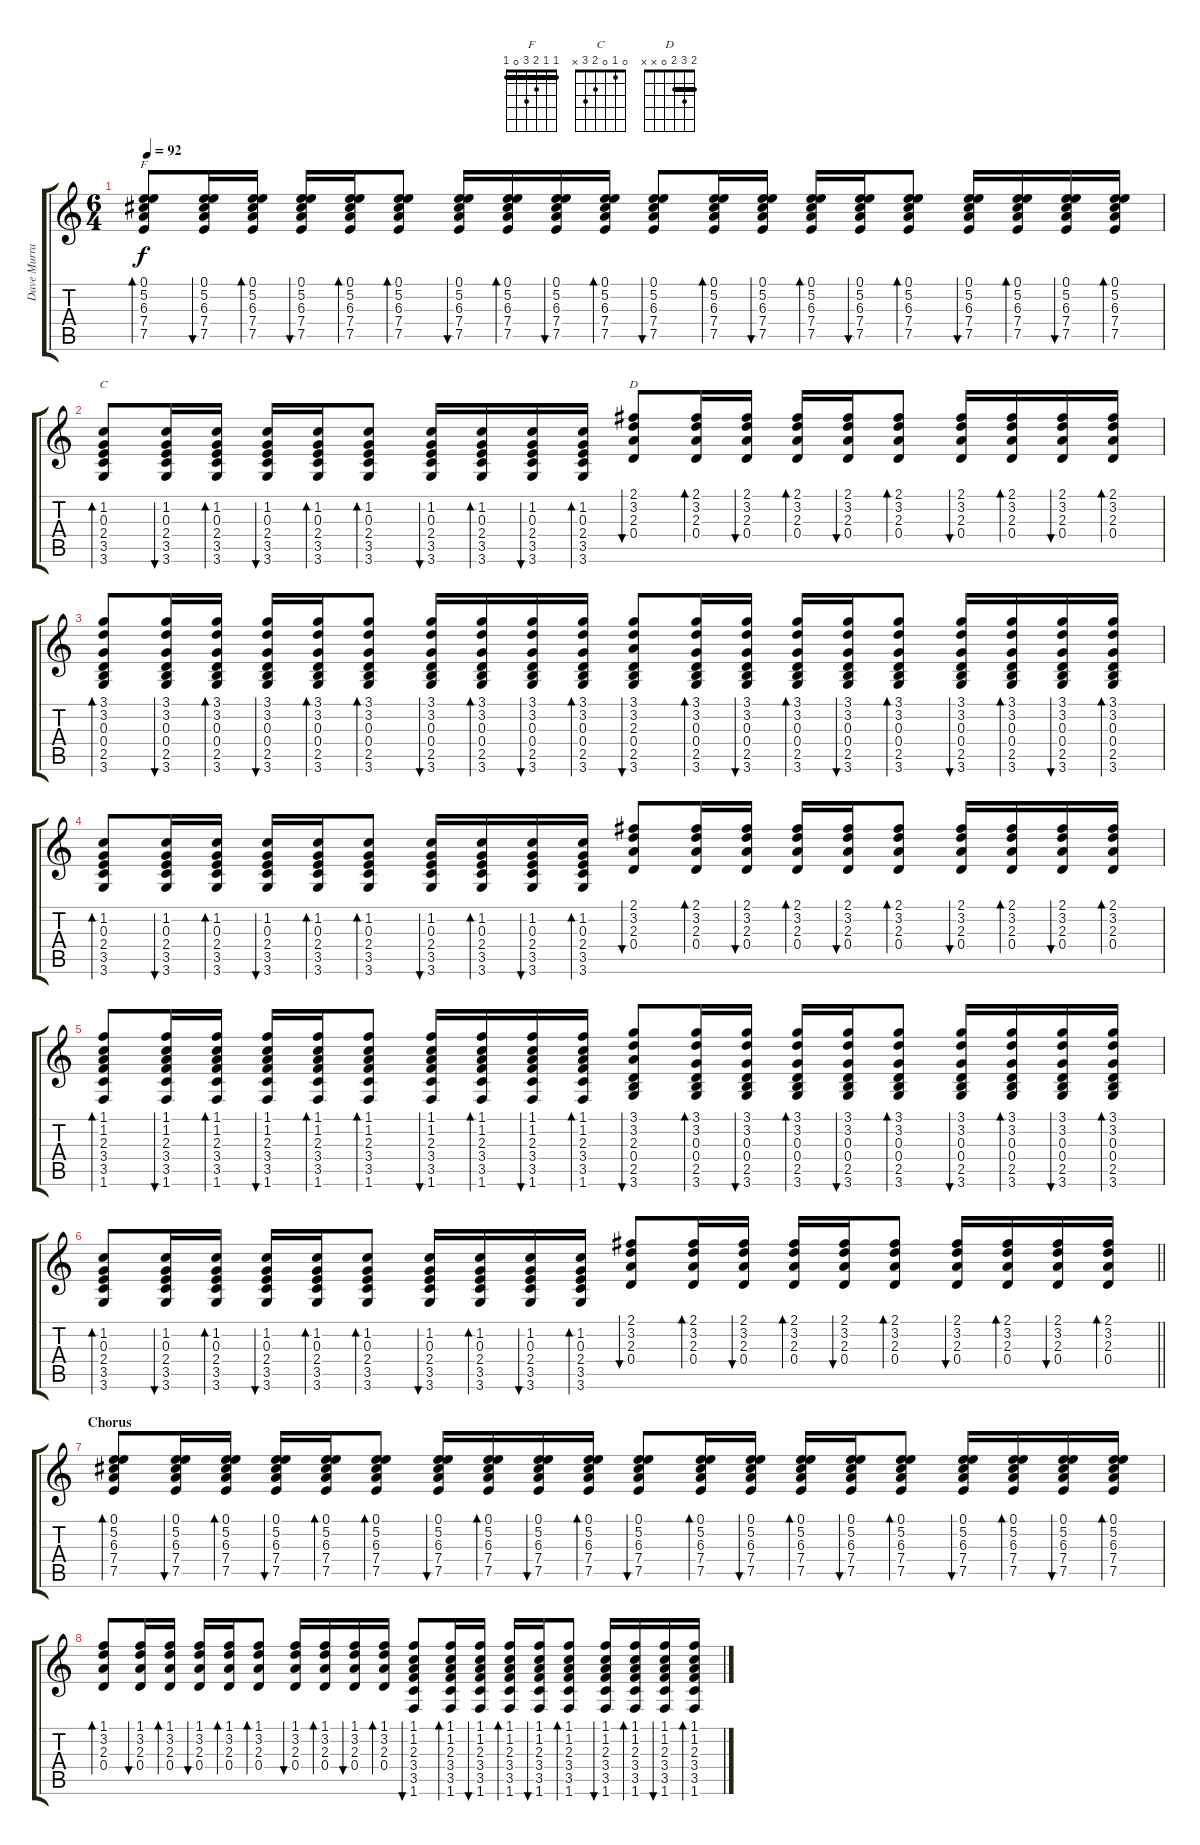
\track ("Dave Murray" "Dave Murra") {instrument acousticguitarsteel}
\staff {score tabs}
\tuning (E4 B3 G3 D3 A2 E2) {hide}
\chord ("F" 1 1 2 3 0 1) {barre 1}
\chord ("C" 0 1 0 2 3 x)
\chord ("D" 2 3 2 0 x x) {barre 2}
\ts (6 4)
\tempo 92
\clef g2
\ks c
(0.1 5.2 6.3 7.4 7.5).8{bd 60 ch "F" dy f} (0.1 5.2 6.3 7.4 7.5).16{bu 60} (0.1 5.2 6.3 7.4 7.5).16{bd 60} (0.1 5.2 6.3 7.4 7.5).16{bu 60} (0.1 5.2 6.3 7.4 7.5).16{bd 60} (0.1 5.2 6.3 7.4 7.5).8{bd 60} (0.1 5.2 6.3 7.4 7.5).16{bu 60} (0.1 5.2 6.3 7.4 7.5).16{bd 60} (0.1 5.2 6.3 7.4 7.5).16{bu 60} (0.1 5.2 6.3 7.4 7.5).16{bd 60} (0.1 5.2 6.3 7.4 7.5).8{bu 60} (0.1 5.2 6.3 7.4 7.5).16{bd 60} (0.1 5.2 6.3 7.4 7.5).16{bu 60} (0.1 5.2 6.3 7.4 7.5).16{bd 60} (0.1 5.2 6.3 7.4 7.5).16{bu 60} (0.1 5.2 6.3 7.4 7.5).8{bd 60} (0.1 5.2 6.3 7.4 7.5).16{bu 60} (0.1 5.2 6.3 7.4 7.5).16{bd 60} (0.1 5.2 6.3 7.4 7.5).16{bu 60} (0.1 5.2 6.3 7.4 7.5).16{bd 60} |
(1.2 0.3 2.4 3.5 3.6).8{bd 60 ch "C"} (1.2 0.3 2.4 3.5 3.6).16{bu 60} (1.2 0.3 2.4 3.5 3.6).16{bd 60} (1.2 0.3 2.4 3.5 3.6).16{bu 60} (1.2 0.3 2.4 3.5 3.6).16{bd 60} (1.2 0.3 2.4 3.5 3.6).8{bd 60} (1.2 0.3 2.4 3.5 3.6).16{bu 60} (1.2 0.3 2.4 3.5 3.6).16{bd 60} (1.2 0.3 2.4 3.5 3.6).16{bu 60} (1.2 0.3 2.4 3.5 3.6).16{bd 60} (2.1 3.2 2.3 0.4).8{bu 60 ch "D"} (2.1 3.2 2.3 0.4).16{bd 60} (2.1 3.2 2.3 0.4).16{bu 60} (2.1 3.2 2.3 0.4).16{bd 60} (2.1 3.2 2.3 0.4).16{bu 60} (2.1 3.2 2.3 0.4).8{bd 60} (2.1 3.2 2.3 0.4).16{bu 60} (2.1 3.2 2.3 0.4).16{bd 60} (2.1 3.2 2.3 0.4).16{bu 60} (2.1 3.2 2.3 0.4).16{bd 60} |
(3.1 3.2 0.3 0.4 2.5 3.6).8{bd 60} (3.1 3.2 0.3 0.4 2.5 3.6).16{bu 60} (3.1 3.2 0.3 0.4 2.5 3.6).16{bd 60} (3.1 3.2 0.3 0.4 2.5 3.6).16{bu 60} (3.1 3.2 0.3 0.4 2.5 3.6).16{bd 60} (3.1 3.2 0.3 0.4 2.5 3.6).8{bd 60} (3.1 3.2 0.3 0.4 2.5 3.6).16{bu 60} (3.1 3.2 0.3 0.4 2.5 3.6).16{bd 60} (3.1 3.2 0.3 0.4 2.5 3.6).16{bu 60} (3.1 3.2 0.3 0.4 2.5 3.6).16{bd 60} (3.1 3.2 2.3 0.4 2.5 3.6).8{bu 60} (3.1 3.2 0.3 0.4 2.5 3.6).16{bd 60} (3.1 3.2 0.3 0.4 2.5 3.6).16{bu 60} (3.1 3.2 0.3 0.4 2.5 3.6).16{bd 60} (3.1 3.2 0.3 0.4 2.5 3.6).16{bu 60} (3.1 3.2 0.3 0.4 2.5 3.6).8{bd 60} (3.1 3.2 0.3 0.4 2.5 3.6).16{bu 60} (3.1 3.2 0.3 0.4 2.5 3.6).16{bd 60} (3.1 3.2 0.3 0.4 2.5 3.6).16{bu 60} (3.1 3.2 0.3 0.4 2.5 3.6).16{bd 60} |
(1.2 0.3 2.4 3.5 3.6).8{bd 60} (1.2 0.3 2.4 3.5 3.6).16{bu 60} (1.2 0.3 2.4 3.5 3.6).16{bd 60} (1.2 0.3 2.4 3.5 3.6).16{bu 60} (1.2 0.3 2.4 3.5 3.6).16{bd 60} (1.2 0.3 2.4 3.5 3.6).8{bd 60} (1.2 0.3 2.4 3.5 3.6).16{bu 60} (1.2 0.3 2.4 3.5 3.6).16{bd 60} (1.2 0.3 2.4 3.5 3.6).16{bu 60} (1.2 0.3 2.4 3.5 3.6).16{bd 60} (2.1 3.2 2.3 0.4).8{bu 60} (2.1 3.2 2.3 0.4).16{bd 60} (2.1 3.2 2.3 0.4).16{bu 60} (2.1 3.2 2.3 0.4).16{bd 60} (2.1 3.2 2.3 0.4).16{bu 60} (2.1 3.2 2.3 0.4).8{bd 60} (2.1 3.2 2.3 0.4).16{bu 60} (2.1 3.2 2.3 0.4).16{bd 60} (2.1 3.2 2.3 0.4).16{bu 60} (2.1 3.2 2.3 0.4).16{bd 60} |
(1.1 1.2 2.3 3.4 3.5 1.6).8{bd 60} (1.1 1.2 2.3 3.4 3.5 1.6).16{bu 60} (1.1 1.2 2.3 3.4 3.5 1.6).16{bd 60} (1.1 1.2 2.3 3.4 3.5 1.6).16{bu 60} (1.1 1.2 2.3 3.4 3.5 1.6).16{bd 60} (1.1 1.2 2.3 3.4 3.5 1.6).8{bd 60} (1.1 1.2 2.3 3.4 3.5 1.6).16{bu 60} (1.1 1.2 2.3 3.4 3.5 1.6).16{bd 60} (1.1 1.2 2.3 3.4 3.5 1.6).16{bu 60} (1.1 1.2 2.3 3.4 3.5 1.6).16{bd 60} (3.1 3.2 2.3 0.4 2.5 3.6).8{bu 60} (3.1 3.2 0.3 0.4 2.5 3.6).16{bd 60} (3.1 3.2 0.3 0.4 2.5 3.6).16{bu 60} (3.1 3.2 0.3 0.4 2.5 3.6).16{bd 60} (3.1 3.2 0.3 0.4 2.5 3.6).16{bu 60} (3.1 3.2 0.3 0.4 2.5 3.6).8{bd 60} (3.1 3.2 0.3 0.4 2.5 3.6).16{bu 60} (3.1 3.2 0.3 0.4 2.5 3.6).16{bd 60} (3.1 3.2 0.3 0.4 2.5 3.6).16{bu 60} (3.1 3.2 0.3 0.4 2.5 3.6).16{bd 60} |
\barLineRight lightlight
(1.2 0.3 2.4 3.5 3.6).8{bd 60} (1.2 0.3 2.4 3.5 3.6).16{bu 60} (1.2 0.3 2.4 3.5 3.6).16{bd 60} (1.2 0.3 2.4 3.5 3.6).16{bu 60} (1.2 0.3 2.4 3.5 3.6).16{bd 60} (1.2 0.3 2.4 3.5 3.6).8{bd 60} (1.2 0.3 2.4 3.5 3.6).16{bu 60} (1.2 0.3 2.4 3.5 3.6).16{bd 60} (1.2 0.3 2.4 3.5 3.6).16{bu 60} (1.2 0.3 2.4 3.5 3.6).16{bd 60} (2.1 3.2 2.3 0.4).8{bu 60} (2.1 3.2 2.3 0.4).16{bd 60} (2.1 3.2 2.3 0.4).16{bu 60} (2.1 3.2 2.3 0.4).16{bd 60} (2.1 3.2 2.3 0.4).16{bu 60} (2.1 3.2 2.3 0.4).8{bd 60} (2.1 3.2 2.3 0.4).16{bu 60} (2.1 3.2 2.3 0.4).16{bd 60} (2.1 3.2 2.3 0.4).16{bu 60} (2.1 3.2 2.3 0.4).16{bd 60} |
\section ("" "Chorus")
(0.1 5.2 6.3 7.4 7.5).8{bd 60} (0.1 5.2 6.3 7.4 7.5).16{bu 60} (0.1 5.2 6.3 7.4 7.5).16{bd 60} (0.1 5.2 6.3 7.4 7.5).16{bu 60} (0.1 5.2 6.3 7.4 7.5).16{bd 60} (0.1 5.2 6.3 7.4 7.5).8{bd 60} (0.1 5.2 6.3 7.4 7.5).16{bu 60} (0.1 5.2 6.3 7.4 7.5).16{bd 60} (0.1 5.2 6.3 7.4 7.5).16{bu 60} (0.1 5.2 6.3 7.4 7.5).16{bd 60} (0.1 5.2 6.3 7.4 7.5).8{bu 60} (0.1 5.2 6.3 7.4 7.5).16{bd 60} (0.1 5.2 6.3 7.4 7.5).16{bu 60} (0.1 5.2 6.3 7.4 7.5).16{bd 60} (0.1 5.2 6.3 7.4 7.5).16{bu 60} (0.1 5.2 6.3 7.4 7.5).8{bd 60} (0.1 5.2 6.3 7.4 7.5).16{bu 60} (0.1 5.2 6.3 7.4 7.5).16{bd 60} (0.1 5.2 6.3 7.4 7.5).16{bu 60} (0.1 5.2 6.3 7.4 7.5).16{bd 60} |
(1.1 3.2 2.3 0.4).8{bd 60} (1.1 3.2 2.3 0.4).16{bu 60} (1.1 3.2 2.3 0.4).16{bd 60} (1.1 3.2 2.3 0.4).16{bu 60} (1.1 3.2 2.3 0.4).16{bd 60} (1.1 3.2 2.3 0.4).8{bd 60} (1.1 3.2 2.3 0.4).16{bu 60} (1.1 3.2 2.3 0.4).16{bd 60} (1.1 3.2 2.3 0.4).16{bu 60} (1.1 3.2 2.3 0.4).16{bd 60} (1.1 1.2 2.3 3.4 3.5 1.6).8{bu 60} (1.1 1.2 2.3 3.4 3.5 1.6).16{bd 60} (1.1 1.2 2.3 3.4 3.5 1.6).16{bu 60} (1.1 1.2 2.3 3.4 3.5 1.6).16{bd 60} (1.1 1.2 2.3 3.4 3.5 1.6).16{bu 60} (1.1 1.2 2.3 3.4 3.5 1.6).8{bd 60} (1.1 1.2 2.3 3.4 3.5 1.6).16{bu 60} (1.1 1.2 2.3 3.4 3.5 1.6).16{bd 60} (1.1 1.2 2.3 3.4 3.5 1.6).16{bu 60} (1.1 1.2 2.3 3.4 3.5 1.6).16{bd 60}
